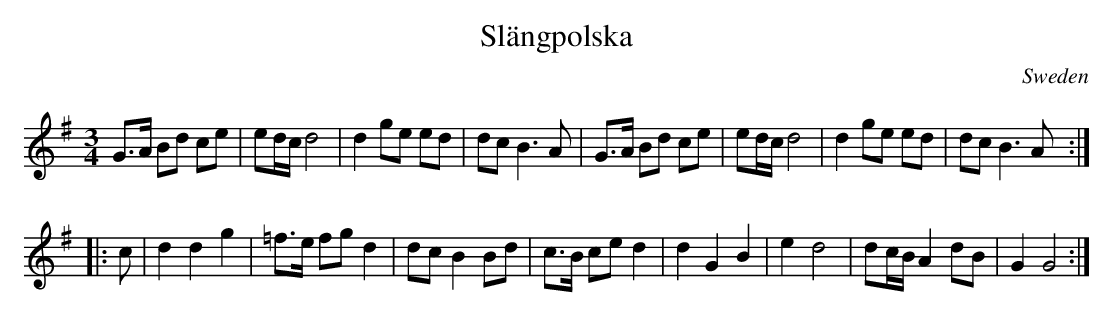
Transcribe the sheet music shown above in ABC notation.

X:1
T:Sl\"angpolska
M:3/4
L:1/8
O:Sweden
K:G
G>A Bd ce | ed/2c/2 d4 | d2 ge ed | dc B3 A |\
G>A Bd ce | ed/2c/2 d4 | d2 ge ed | dc B3A :|
|: c | \
d2d2g2 | =f>e fg d2 | dc B2 Bd | c>B ce d2 |\
d2G2B2 | e2d4 | dc/2B/2 A2 dB | G2G4:|
